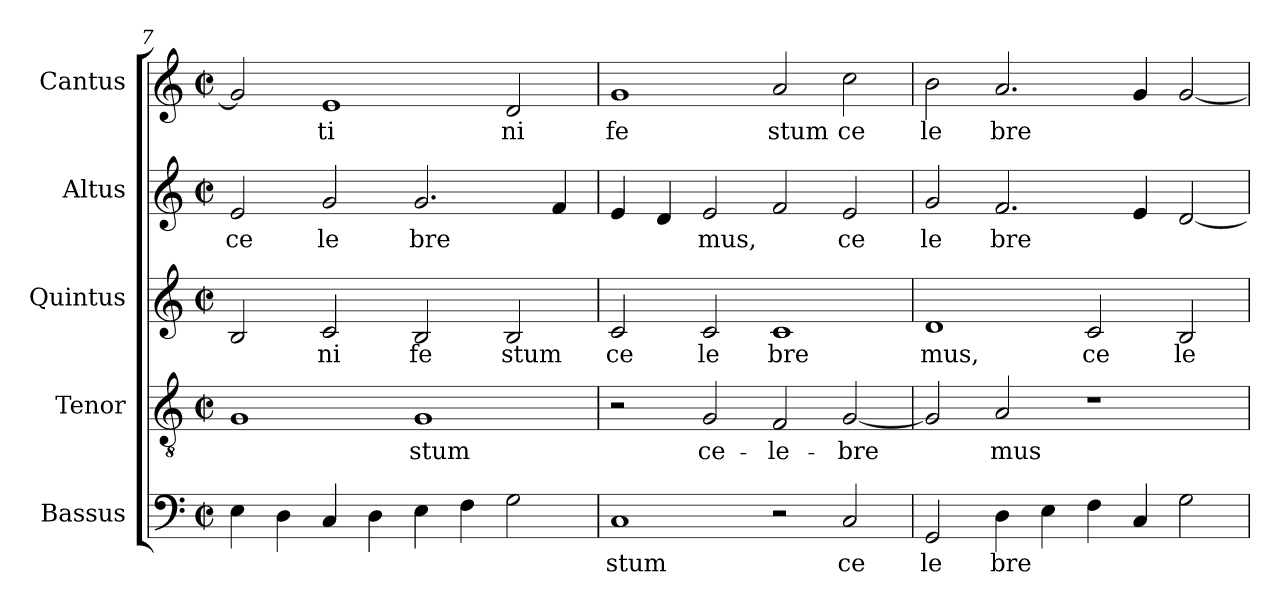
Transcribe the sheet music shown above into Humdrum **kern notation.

**kern	**text	**kern	**text	**kern	**text	**kern	**text	**kern	**text
*part5	*part5	*part4	*part4	*part3	*part3	*part2	*part2	*part1	*part1
*staff5	*staff5	*staff4	*staff4	*staff3	*staff3	*staff2	*staff2	*staff1	*staff1
*I"Bassus	*	*I"Tenor	*	*I"Quintus	*	*I"Altus	*	*I"Cantus	*
*clefF4	*	*clefGv2	*	*clefG2	*	*clefG2	*	*clefG2	*
*k[]	*	*k[]	*	*k[]	*	*k[]	*	*k[]	*
*C:	*	*C:	*	*C:	*	*C:	*	*C:	*
*M2/2	*	*M2/2	*	*M2/2	*	*M2/2	*	*M2/2	*
*met(c|)	*	*met(c|)	*	*met(c|)	*	*met(c|)	*	*met(c|)	*
=7	=7	=7	=7	=7	=7	=7	=7	=7	=7
!	!LO:LY:b:cj	!	!LO:LY:b:cj	!	!LO:LY:b:cj	!	!LO:LY:b:cj	!	!LO:LY:b:cj
4E\	.	1G	--	2B/	.	2e/	ce	2g/]	.
!	!LO:LY:b:cj	!	!	!	!	!	!	!	!
4D\	.	.	.	.	.	.	.	.	.
!	!LO:LY:b:cj	!	!	!	!LO:LY:b:cj	!	!LO:LY:b:cj	!	!LO:LY:b:cj
4C/	.	.	.	2c/	ni	2g/	le	1e	ti
!	!LO:LY:b:cj	!	!	!	!	!	!	!	!
4D\	.	.	.	.	.	.	.	.	.
!	!LO:LY:b:cj	!	!LO:LY:b:cj	!	!LO:LY:b:cj	!	!LO:LY:b:cj	!	!
4E\	.	1G	-stum	2B/	fe	2.g/	bre	.	.
!	!LO:LY:b:cj	!	!	!	!	!	!	!	!
4F\	.	.	.	.	.	.	.	.	.
!	!LO:LY:b:cj	!	!	!	!LO:LY:b:cj	!	!	!	!LO:LY:b:cj
2G\	.	.	.	2B/	stum	.	.	2d/	ni
!	!	!	!	!	!	!	!LO:LY:b:cj	!	!
.	.	.	.	.	.	4f/	.	.	.
=8	=8	=8	=8	=8	=8	=8	=8	=8	=8
!	!LO:LY:b:cj	!	!	!	!LO:LY:b:cj	!	!LO:LY:b:cj	!	!LO:LY:b:cj
1C	stum	2r	.	2c/	ce	4e/	.	1g	fe
!	!	!	!	!	!	!	!LO:LY:b:cj	!	!
.	.	.	.	.	.	4d/	.	.	.
!	!	!	!LO:LY:b:cj	!	!LO:LY:b:cj	!	!LO:LY:b:cj	!	!
.	.	2G/	ce-	2c/	le	2e/	mus,	.	.
!	!	!	!LO:LY:b:cj	!	!LO:LY:b:cj	!	!LO:LY:b:cj	!	!LO:LY:b:cj
2r	.	2F/	-le-	1c	bre	2f/	.	2a/	stum
!	!LO:LY:b:cj	!	!LO:LY:b:cj	!	!	!	!LO:LY:b:cj	!	!LO:LY:b:cj
2C/	ce	[<2G/	-bre-	.	.	2e/	ce	2cc\	ce
=9	=9	=9	=9	=9	=9	=9	=9	=9	=9
!	!LO:LY:b:cj	!	!LO:LY:b:cj	!	!LO:LY:b:cj	!	!LO:LY:b:cj	!	!LO:LY:b:cj
2GG/	le	2G/]	--	1d	mus,	2g/	le	2b\	le
!	!LO:LY:b:cj	!	!LO:LY:b:cj	!	!	!	!LO:LY:b:cj	!	!LO:LY:b:cj
4D\	bre	2A/	-mus	.	.	2.f/	bre	2.a/	bre
!	!LO:LY:b:cj	!	!	!	!	!	!	!	!
4E\	.	.	.	.	.	.	.	.	.
!	!LO:LY:b:cj	!	!	!	!LO:LY:b:cj	!	!	!	!
4F\	.	1r	.	2c/	ce	.	.	.	.
!	!LO:LY:b:cj	!	!	!	!	!	!LO:LY:b:cj	!	!LO:LY:b:cj
4C/	.	.	.	.	.	4e/	.	4g/	.
!	!LO:LY:b:cj	!	!	!	!LO:LY:b:cj	!	!LO:LY:b:cj	!	!LO:LY:b:cj
2G\	.	.	.	2B/	le	[<2d/	.	[<2g/	.
=	=	=	=	=	=	=	=	=	=
*-	*-	*-	*-	*-	*-	*-	*-	*-	*-
